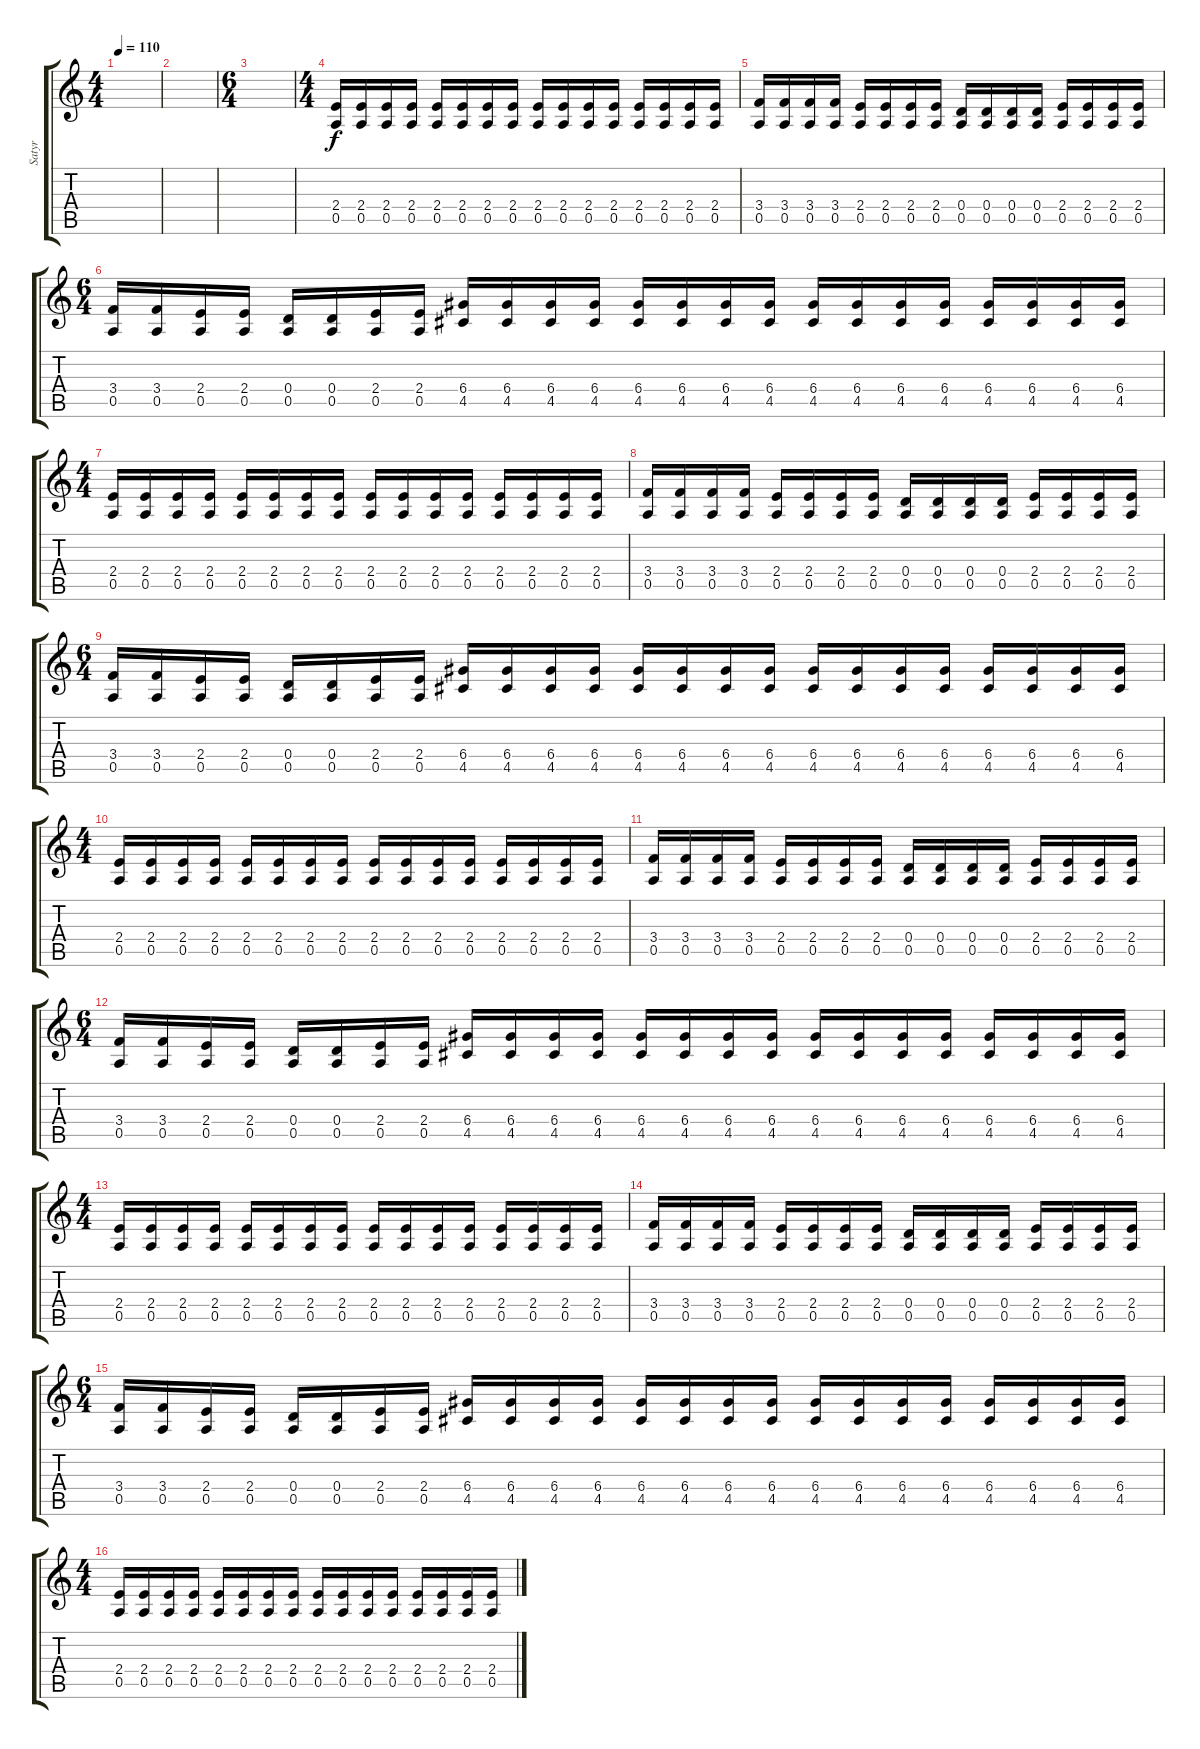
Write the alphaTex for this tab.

\track ("Satyr" "Satyr") {instrument overdrivenguitar}
\staff {score tabs}
\tuning (E4 B3 G3 D3 A2 E2) {hide}
\ts (4 4)
\tempo 110
\tempo 147
\tempo 110
\clef g2
\ks c
|
|
\ts (6 4)
|
\ts (4 4)
(2.4 0.5).16 (2.4 0.5).16 (2.4 0.5).16 (2.4 0.5).16 (2.4 0.5).16 (2.4 0.5).16 (2.4 0.5).16 (2.4 0.5).16 (2.4 0.5).16 (2.4 0.5).16 (2.4 0.5).16 (2.4 0.5).16 (2.4 0.5).16 (2.4 0.5).16 (2.4 0.5).16 (2.4 0.5).16 |
(3.4 0.5).16 (3.4 0.5).16 (3.4 0.5).16 (3.4 0.5).16 (2.4 0.5).16 (2.4 0.5).16 (2.4 0.5).16 (2.4 0.5).16 (0.4 0.5).16 (0.4 0.5).16 (0.4 0.5).16 (0.4 0.5).16 (2.4 0.5).16 (2.4 0.5).16 (2.4 0.5).16 (2.4 0.5).16 |
\ts (6 4)
(3.4 0.5).16 (3.4 0.5).16 (2.4 0.5).16 (2.4 0.5).16 (0.4 0.5).16 (0.4 0.5).16 (2.4 0.5).16 (2.4 0.5).16 (6.4 4.5).16 (6.4 4.5).16 (6.4 4.5).16 (6.4 4.5).16 (6.4 4.5).16 (6.4 4.5).16 (6.4 4.5).16 (6.4 4.5).16 (6.4 4.5).16 (6.4 4.5).16 (6.4 4.5).16 (6.4 4.5).16 (6.4 4.5).16 (6.4 4.5).16 (6.4 4.5).16 (6.4 4.5).16 |
\ts (4 4)
(2.4 0.5).16 (2.4 0.5).16 (2.4 0.5).16 (2.4 0.5).16 (2.4 0.5).16 (2.4 0.5).16 (2.4 0.5).16 (2.4 0.5).16 (2.4 0.5).16 (2.4 0.5).16 (2.4 0.5).16 (2.4 0.5).16 (2.4 0.5).16 (2.4 0.5).16 (2.4 0.5).16 (2.4 0.5).16 |
(3.4 0.5).16 (3.4 0.5).16 (3.4 0.5).16 (3.4 0.5).16 (2.4 0.5).16 (2.4 0.5).16 (2.4 0.5).16 (2.4 0.5).16 (0.4 0.5).16 (0.4 0.5).16 (0.4 0.5).16 (0.4 0.5).16 (2.4 0.5).16 (2.4 0.5).16 (2.4 0.5).16 (2.4 0.5).16 |
\ts (6 4)
(3.4 0.5).16 (3.4 0.5).16 (2.4 0.5).16 (2.4 0.5).16 (0.4 0.5).16 (0.4 0.5).16 (2.4 0.5).16 (2.4 0.5).16 (6.4 4.5).16 (6.4 4.5).16 (6.4 4.5).16 (6.4 4.5).16 (6.4 4.5).16 (6.4 4.5).16 (6.4 4.5).16 (6.4 4.5).16 (6.4 4.5).16 (6.4 4.5).16 (6.4 4.5).16 (6.4 4.5).16 (6.4 4.5).16 (6.4 4.5).16 (6.4 4.5).16 (6.4 4.5).16 |
\ts (4 4)
(2.4 0.5).16 (2.4 0.5).16 (2.4 0.5).16 (2.4 0.5).16 (2.4 0.5).16 (2.4 0.5).16 (2.4 0.5).16 (2.4 0.5).16 (2.4 0.5).16 (2.4 0.5).16 (2.4 0.5).16 (2.4 0.5).16 (2.4 0.5).16 (2.4 0.5).16 (2.4 0.5).16 (2.4 0.5).16 |
(3.4 0.5).16 (3.4 0.5).16 (3.4 0.5).16 (3.4 0.5).16 (2.4 0.5).16 (2.4 0.5).16 (2.4 0.5).16 (2.4 0.5).16 (0.4 0.5).16 (0.4 0.5).16 (0.4 0.5).16 (0.4 0.5).16 (2.4 0.5).16 (2.4 0.5).16 (2.4 0.5).16 (2.4 0.5).16 |
\ts (6 4)
(3.4 0.5).16 (3.4 0.5).16 (2.4 0.5).16 (2.4 0.5).16 (0.4 0.5).16 (0.4 0.5).16 (2.4 0.5).16 (2.4 0.5).16 (6.4 4.5).16 (6.4 4.5).16 (6.4 4.5).16 (6.4 4.5).16 (6.4 4.5).16 (6.4 4.5).16 (6.4 4.5).16 (6.4 4.5).16 (6.4 4.5).16 (6.4 4.5).16 (6.4 4.5).16 (6.4 4.5).16 (6.4 4.5).16 (6.4 4.5).16 (6.4 4.5).16 (6.4 4.5).16 |
\ts (4 4)
(2.4 0.5).16 (2.4 0.5).16 (2.4 0.5).16 (2.4 0.5).16 (2.4 0.5).16 (2.4 0.5).16 (2.4 0.5).16 (2.4 0.5).16 (2.4 0.5).16 (2.4 0.5).16 (2.4 0.5).16 (2.4 0.5).16 (2.4 0.5).16 (2.4 0.5).16 (2.4 0.5).16 (2.4 0.5).16 |
(3.4 0.5).16 (3.4 0.5).16 (3.4 0.5).16 (3.4 0.5).16 (2.4 0.5).16 (2.4 0.5).16 (2.4 0.5).16 (2.4 0.5).16 (0.4 0.5).16 (0.4 0.5).16 (0.4 0.5).16 (0.4 0.5).16 (2.4 0.5).16 (2.4 0.5).16 (2.4 0.5).16 (2.4 0.5).16 |
\ts (6 4)
(3.4 0.5).16 (3.4 0.5).16 (2.4 0.5).16 (2.4 0.5).16 (0.4 0.5).16 (0.4 0.5).16 (2.4 0.5).16 (2.4 0.5).16 (6.4 4.5).16 (6.4 4.5).16 (6.4 4.5).16 (6.4 4.5).16 (6.4 4.5).16 (6.4 4.5).16 (6.4 4.5).16 (6.4 4.5).16 (6.4 4.5).16 (6.4 4.5).16 (6.4 4.5).16 (6.4 4.5).16 (6.4 4.5).16 (6.4 4.5).16 (6.4 4.5).16 (6.4 4.5).16 |
\ts (4 4)
(2.4 0.5).16 (2.4 0.5).16 (2.4 0.5).16 (2.4 0.5).16 (2.4 0.5).16 (2.4 0.5).16 (2.4 0.5).16 (2.4 0.5).16 (2.4 0.5).16 (2.4 0.5).16 (2.4 0.5).16 (2.4 0.5).16 (2.4 0.5).16 (2.4 0.5).16 (2.4 0.5).16 (2.4 0.5).16
